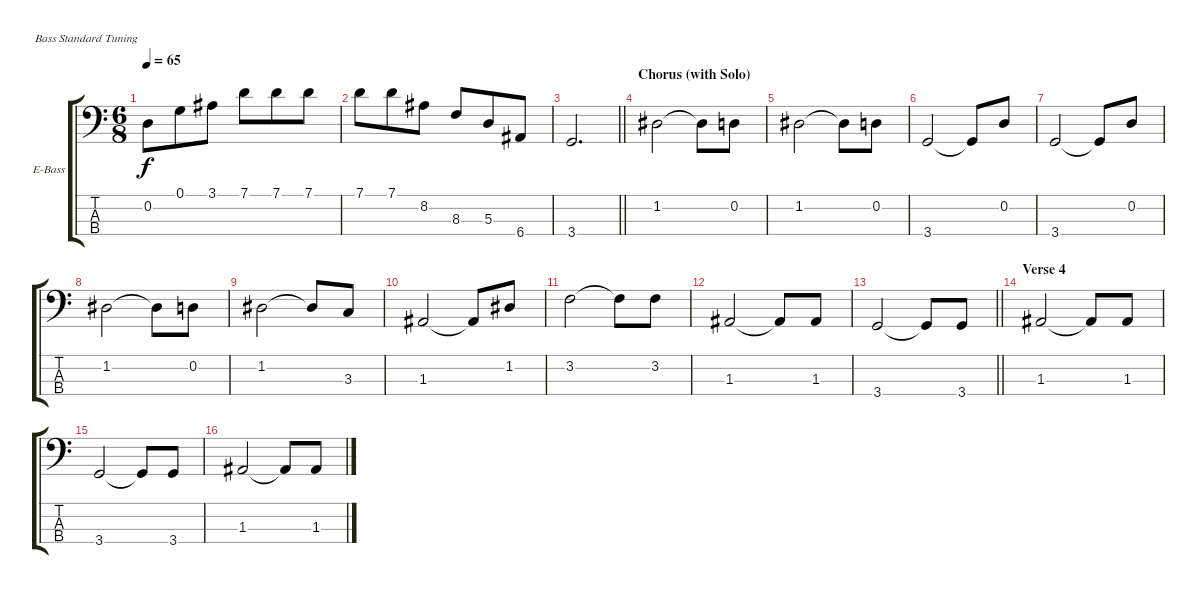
\bracketExtendMode groupsimilarinstruments
\firstSystemTrackNameOrientation horizontal
\otherSystemsTrackNameOrientation horizontal
\track ("Bass Guitar" "E-Bass") {instrument electricbassfinger}
\staff {score tabs}
\tuning (G2 D2 A1 E1)
\ts (6 8)
\tempo 65
\clef f4
\ks c
0.2.8{dy f} 0.1.8 3.1.8 7.1.8 7.1.8 7.1.8 |
7.1.8 7.1.8 8.2.8 8.3.8 5.3.8 6.4.8 |
\barLineRight lightlight
3.4.2{d} |
\section ("" "Chorus (with Solo)")
1.2.2 1.2{t}.8 0.2.8 |
1.2.2 1.2{t}.8 0.2.8 |
3.4.2 3.4{t}.8 0.2.8 |
3.4.2 3.4{t}.8 0.2.8 |
1.2.2 1.2{t}.8 0.2.8 |
1.2.2 1.2{t}.8 3.3.8 |
1.3.2 1.3{t}.8 1.2.8 |
3.2.2 3.2{t}.8 3.2.8 |
1.3.2 1.3{t}.8 1.3.8 |
\barLineRight lightlight
3.4.2 3.4{t}.8 3.4.8 |
\section ("" "Verse 4")
1.3.2 1.3{t}.8 1.3.8 |
3.4.2 3.4{t}.8 3.4.8 |
1.3.2 1.3{t}.8 1.3.8
